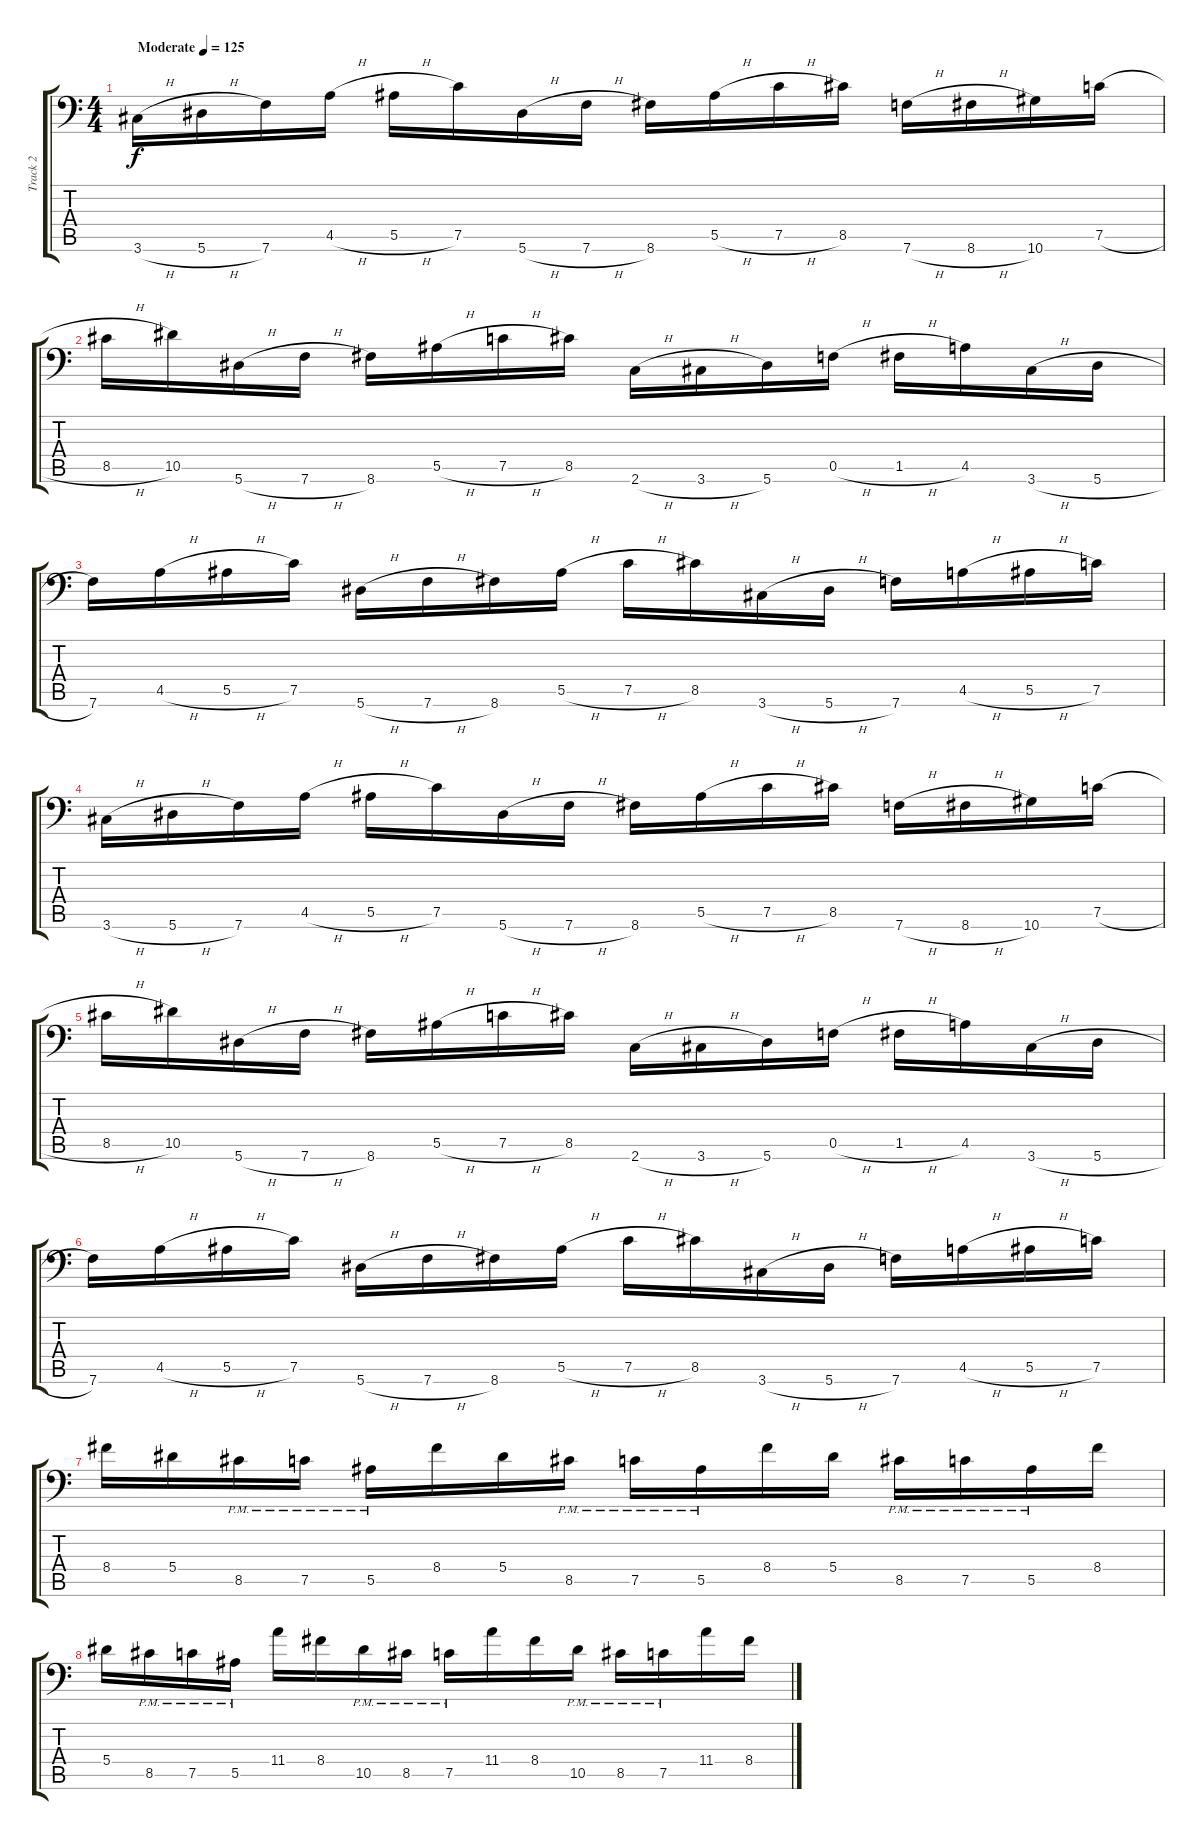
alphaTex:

\track ("Track 2" "Track 2") {instrument distortionguitar}
\staff {score tabs}
\tuning (C4 G3 Eb3 Bb2 F2 Bb1) {hide}
\ts (4 4)
\tempo (125 "Moderate")
\clef f4
\ks c
3.6{h}.16{dy f instrument distortionguitar} 5.6{h}.16 7.6.16 4.5{h}.16 5.5{h}.16 7.5.16 5.6{h}.16 7.6{h}.16 8.6.16 5.5{h}.16 7.5{h}.16 8.5.16 7.6{h}.16 8.6{h}.16 10.6.16 7.5{h}.16 |
8.5{h}.16 10.5.16 5.6{h}.16 7.6{h}.16 8.6.16 5.5{h}.16 7.5{h}.16 8.5.16 2.6{h}.16 3.6{h}.16 5.6.16 0.5{h}.16 1.5{h}.16 4.5.16 3.6{h}.16 5.6{h}.16 |
7.6.16 4.5{h}.16 5.5{h}.16 7.5.16 5.6{h}.16 7.6{h}.16 8.6.16 5.5{h}.16 7.5{h}.16 8.5.16 3.6{h}.16 5.6{h}.16 7.6.16 4.5{h}.16 5.5{h}.16 7.5.16 |
3.6{h}.16 5.6{h}.16 7.6.16 4.5{h}.16 5.5{h}.16 7.5.16 5.6{h}.16 7.6{h}.16 8.6.16 5.5{h}.16 7.5{h}.16 8.5.16 7.6{h}.16 8.6{h}.16 10.6.16 7.5{h}.16 |
8.5{h}.16 10.5.16 5.6{h}.16 7.6{h}.16 8.6.16 5.5{h}.16 7.5{h}.16 8.5.16 2.6{h}.16 3.6{h}.16 5.6.16 0.5{h}.16 1.5{h}.16 4.5.16 3.6{h}.16 5.6{h}.16 |
7.6.16 4.5{h}.16 5.5{h}.16 7.5.16 5.6{h}.16 7.6{h}.16 8.6.16 5.5{h}.16 7.5{h}.16 8.5.16 3.6{h}.16 5.6{h}.16 7.6.16 4.5{h}.16 5.5{h}.16 7.5.16 |
8.4.16 5.4.16 8.5{pm}.16 7.5{pm}.16 5.5{pm}.16 8.4.16 5.4.16 8.5{pm}.16 7.5{pm}.16 5.5{pm}.16 8.4.16 5.4.16 8.5{pm}.16 7.5{pm}.16 5.5{pm}.16 8.4.16 |
5.4.16 8.5{pm}.16 7.5{pm}.16 5.5{pm}.16 11.4.16 8.4.16 10.5{pm}.16 8.5{pm}.16 7.5{pm}.16 11.4.16 8.4.16 10.5{pm}.16 8.5{pm}.16 7.5{pm}.16 11.4.16 8.4.16
